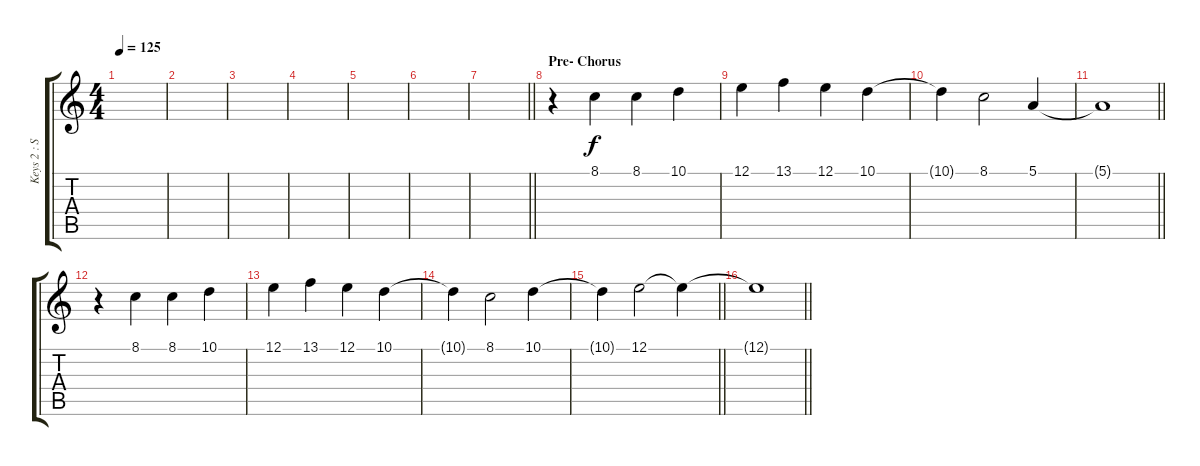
\track ("Keys 2 : Strings" "Keys 2 : S") {instrument tremolostrings}
\staff {score tabs}
\tuning (E4 B3 G3 D3 A2 E2) {hide}
\ts (4 4)
\tempo 125
\clef g2
\ks c
|
|
|
|
|
|
\barLineRight lightlight
|
\section ("" "Pre- Chorus")
r.4 8.1.4 8.1.4 10.1.4 |
12.1.4 13.1.4 12.1.4 10.1.4 |
10.1{t}.4 8.1.2 5.1.4 |
\barLineRight lightlight
5.1{t}.1 |
r.4 8.1.4 8.1.4 10.1.4 |
12.1.4 13.1.4 12.1.4 10.1.4 |
10.1{t}.4 8.1.2 10.1.4 |
\barLineRight lightlight
10.1{t}.4 12.1.2 12.1{t}.4 |
\barLineRight lightlight
12.1{t}.1
